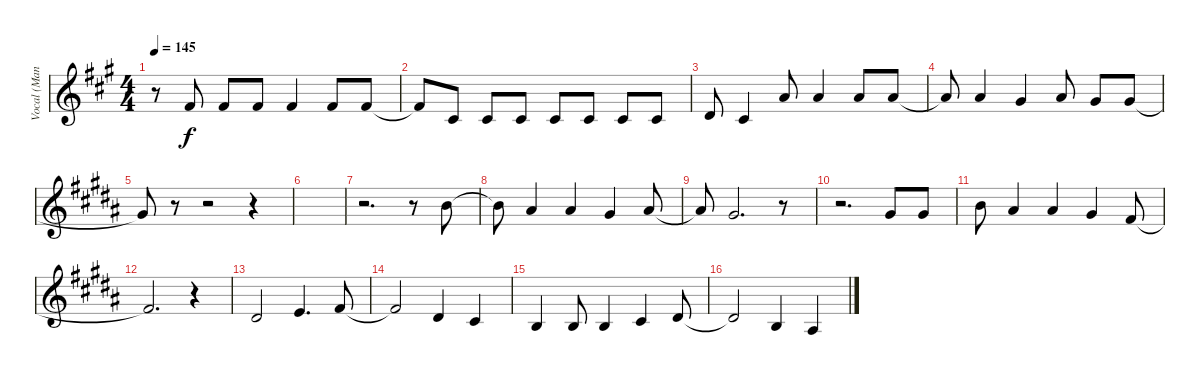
\track ("Vocal (Man)" "Vocal (Man") {instrument electricpiano1}
\staff {score}
\tuning (E4 B3 G3 D3 A2 E2 B1) {hide}
\ts (4 4)
\tempo 145
\clef g2
\ks a
r.8{dy f} 2.1.8 2.1.8 2.1.8 2.1.4 2.1.8 2.1.8 |
2.1{t}.8 2.2.8 2.2.8 2.2.8 2.2.8 2.2.8 2.2.8 2.2.8 |
3.2.8 2.2.4 10.2.8 5.1.4 5.1.8 5.1.8 |
5.1{t}.8 10.2.4 4.1.4 5.1.8 4.1.8 4.1.8 |
\ks b
4.1{t}.8 r.8 r.2 r.4 |
|
r.2{d} r.8 7.1.8 |
7.1{t}.8 6.1.4 6.1.4 4.1.4 6.1.8 |
6.1{t}.8 4.1.2{d} r.8 |
r.2{d} 4.1.8 4.1.8 |
7.1.8 6.1.4 6.1.4 4.1.4 7.2.8 |
7.2{t}.2{d} r.4 |
4.2.2 0.1.4{d} 2.1.8 |
2.1{t}.2 4.2.4 2.2.4 |
0.2.4 0.2.8 0.2.4 2.2.4 4.2.8 |
4.2{t}.2 0.2.4 3.3.4
